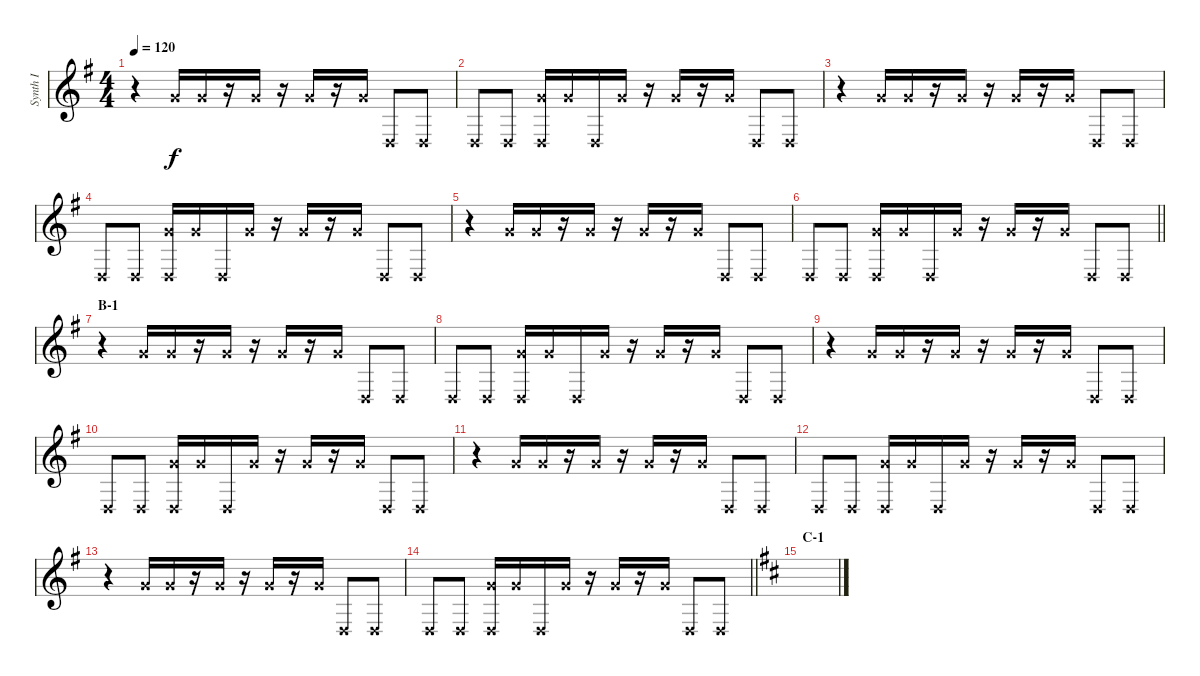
\track ("Synth I" "Synth I") {instrument guitarfretnoise}
\staff {score}
\tuning (E4 B3 G3 D3 A2 E2) {hide}
\ts (4 4)
\tempo 120
\clef g2
\ks g
r.4{dy f} 3.1{x}.16 3.1{x}.16 r.16 3.1{x}.16 r.16 3.1{x}.16 r.16 3.1{x}.16 0.4{x}.8 0.4{x}.8 |
0.4{x}.8 0.4{x}.8 (3.1{x} 0.4{x}).16 3.1{x}.16 0.4{x}.16 3.1{x}.16 r.16 3.1{x}.16 r.16 3.1{x}.16 0.4{x}.8 0.4{x}.8 |
r.4 3.1{x}.16 3.1{x}.16 r.16 3.1{x}.16 r.16 3.1{x}.16 r.16 3.1{x}.16 0.4{x}.8 0.4{x}.8 |
0.4{x}.8 0.4{x}.8 (3.1{x} 0.4{x}).16 3.1{x}.16 0.4{x}.16 3.1{x}.16 r.16 3.1{x}.16 r.16 3.1{x}.16 0.4{x}.8 0.4{x}.8 |
r.4 3.1{x}.16 3.1{x}.16 r.16 3.1{x}.16 r.16 3.1{x}.16 r.16 3.1{x}.16 0.4{x}.8 0.4{x}.8 |
\barLineRight lightlight
0.4{x}.8 0.4{x}.8 (3.1{x} 0.4{x}).16 3.1{x}.16 0.4{x}.16 3.1{x}.16 r.16 3.1{x}.16 r.16 3.1{x}.16 0.4{x}.8 0.4{x}.8 |
\section ("" "B-1")
r.4 3.1{x}.16 3.1{x}.16 r.16 3.1{x}.16 r.16 3.1{x}.16 r.16 3.1{x}.16 0.4{x}.8 0.4{x}.8 |
0.4{x}.8 0.4{x}.8 (3.1{x} 0.4{x}).16 3.1{x}.16 0.4{x}.16 3.1{x}.16 r.16 3.1{x}.16 r.16 3.1{x}.16 0.4{x}.8 0.4{x}.8 |
r.4 3.1{x}.16 3.1{x}.16 r.16 3.1{x}.16 r.16 3.1{x}.16 r.16 3.1{x}.16 0.4{x}.8 0.4{x}.8 |
0.4{x}.8 0.4{x}.8 (3.1{x} 0.4{x}).16 3.1{x}.16 0.4{x}.16 3.1{x}.16 r.16 3.1{x}.16 r.16 3.1{x}.16 0.4{x}.8 0.4{x}.8 |
r.4 3.1{x}.16 3.1{x}.16 r.16 3.1{x}.16 r.16 3.1{x}.16 r.16 3.1{x}.16 0.4{x}.8 0.4{x}.8 |
0.4{x}.8 0.4{x}.8 (3.1{x} 0.4{x}).16 3.1{x}.16 0.4{x}.16 3.1{x}.16 r.16 3.1{x}.16 r.16 3.1{x}.16 0.4{x}.8 0.4{x}.8 |
r.4 3.1{x}.16 3.1{x}.16 r.16 3.1{x}.16 r.16 3.1{x}.16 r.16 3.1{x}.16 0.4{x}.8 0.4{x}.8 |
\barLineRight lightlight
0.4{x}.8 0.4{x}.8 (3.1{x} 0.4{x}).16 3.1{x}.16 0.4{x}.16 3.1{x}.16 r.16 3.1{x}.16 r.16 3.1{x}.16 0.4{x}.8 0.4{x}.8 |
\section ("" "C-1")
\ks d
